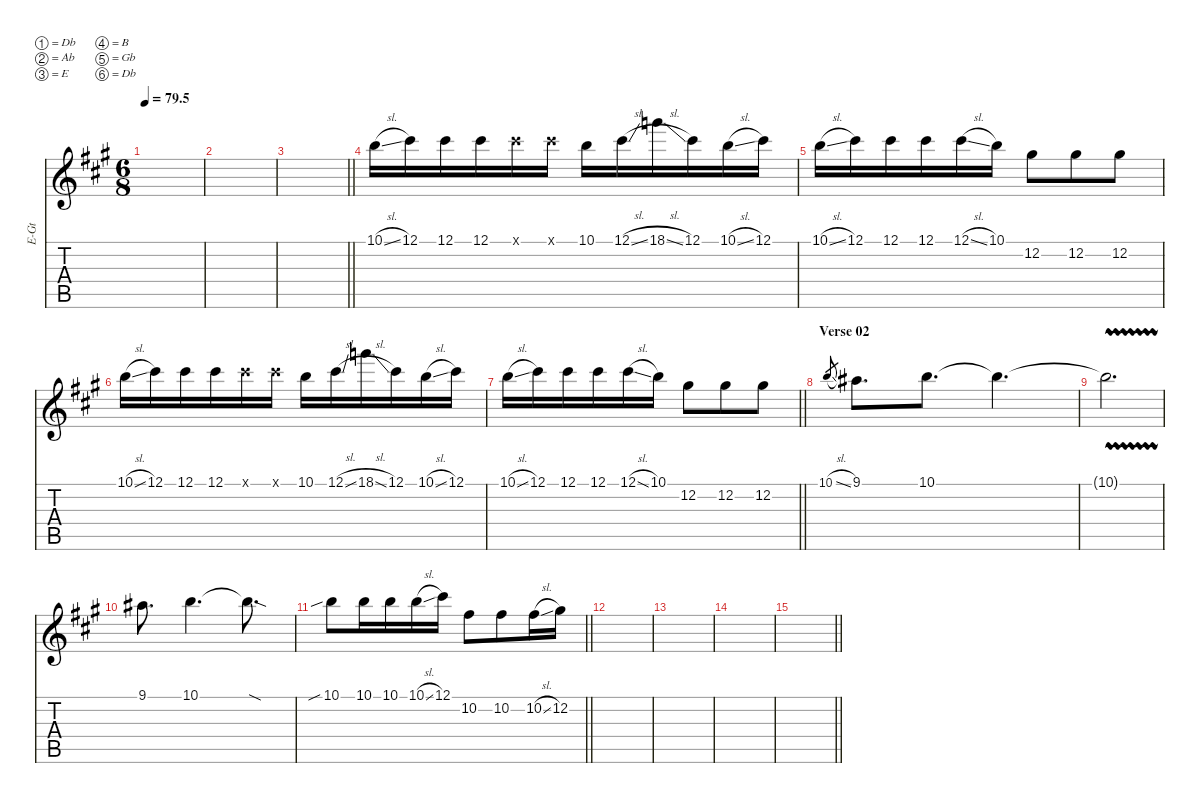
\defaultSystemsLayout 4
\hideDynamics
\bracketExtendMode nobrackets
\otherSystemsTrackNameOrientation horizontal
\track ("Guitar3" "E-Gt") {instrument overdrivenguitar}
\staff {score tabs}
\tuning (Db4 Ab3 E3 B2 Gb2 Db2)
\ts (6 8)
\tempo
79.5
\accidentals auto
\clef g2
\ottava regular
\simile none
\scale
0.333333
\ks a
|
\scale
0.333333 |
\scale
0.333333
\barLineRight lightlight
|
\scale
0.347639 10.1{sl acc forcenatural}.16{instrument overdrivenguitar beam Down} 12.1{acc #}.16{beam Down} 12.1{acc #}.16{beam Down} 12.1{acc #}.16{beam Down} 12.1{x acc #}.16{beam Down} 12.1{x acc #}.16{beam Down} 10.1{acc forcenatural}.16{beam Down} 12.1{sl acc #}.16{beam Down} 18.1{sl acc forcenatural}.16{beam Down} 12.1{acc #}.16{beam Down} 10.1{sl acc forcenatural}.16{beam Down} 12.1{acc #}.16{beam Down} |
\scale
0.329041 10.1{sl acc forcenatural}.16{beam Down} 12.1{acc #}.16{beam Down} 12.1{acc #}.16{beam Down} 12.1{acc #}.16{beam Down} 12.1{sl acc #}.16{beam Down} 10.1{acc forcenatural}.16{beam Down} 12.2{acc #}.8{beam Down} 12.2{acc #}.8{beam Down} 12.2{acc #}.8{beam Down} |
\scale
0.323404 10.1{sl acc forcenatural}.16{beam Down} 12.1{acc #}.16{beam Down} 12.1{acc #}.16{beam Down} 12.1{acc #}.16{beam Down} 12.1{x acc #}.16{beam Down} 12.1{x acc #}.16{beam Down} 10.1{acc forcenatural}.16{beam Down} 12.1{sl acc #}.16{beam Down} 18.1{sl acc forcenatural}.16{beam Down} 12.1{acc #}.16{beam Down} 10.1{sl acc forcenatural}.16{beam Down} 12.1{acc #}.16{beam Down} |
\scale
0.333333
\barLineRight lightlight
10.1{sl acc forcenatural}.16{beam Down} 12.1{acc #}.16{beam Down} 12.1{acc #}.16{beam Down} 12.1{acc #}.16{beam Down} 12.1{sl acc #}.16{beam Down} 10.1{acc forcenatural}.16{beam Down} 12.2{acc #}.8{beam Down} 12.2{acc #}.8{beam Down} 12.2{acc #}.8{beam Down} |
\section ("" "Verse 02")
\scale
0.333333 10.1{sl acc forcenatural}.8{gr beam Up} 9.1{acc #}.8{d beam Down} 10.1{acc forcenatural}.8{d beam Down} 10.1{t acc forcenatural}.4{d beam Down} |
\scale
0.333333 10.1{vw t acc forcenatural}.2{d beam Down} |
\scale
0.333333 9.1{acc #}.8{d beam Down} 10.1{acc forcenatural}.4{d beam Down} 10.1{sod t acc forcenatural}.8{d beam Down} |
\scale
0.333333
\barLineRight lightlight
10.1{sib acc forcenatural}.8{beam Down} 10.1{acc forcenatural}.16{beam Down} 10.1{acc forcenatural}.16{beam Down} 10.1{sl acc forcenatural}.16{beam Down} 12.1{acc #}.16{beam Down} 10.2{acc #}.8{beam Down} 10.2{acc #}.8{beam Down} 10.2{sl acc #}.16{beam Down} 12.2{acc #}.16{beam Down} |
\scale
0.333333 |
\scale
0.333333 |
\scale
0.333333 |
\scale
0.333333
\barLineRight lightlight
|
\scale
0.333333
